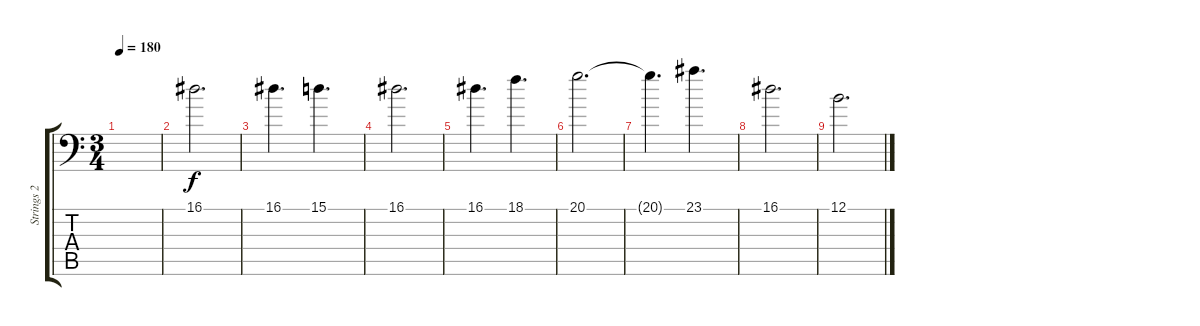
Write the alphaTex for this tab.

\track ("Strings 2" "Strings 2") {instrument stringensemble1}
\staff {score tabs}
\tuning (B3 Gb3 D3 A2 E2 A1) {hide}
\ts (3 4)
\tempo 180
\clef f4
\ks c
|
16.1.2{d} |
16.1.4{d} 15.1.4{d} |
16.1.2{d} |
16.1.4{d} 18.1.4{d} |
20.1.2{d} |
20.1{t}.4{d} 23.1.4{d} |
16.1.2{d} |
12.1.2{d}
